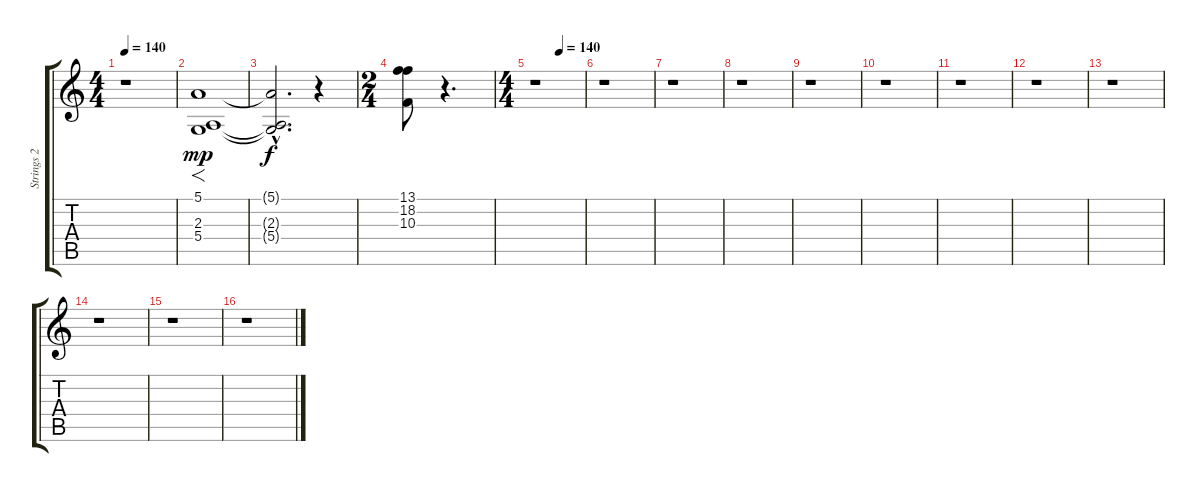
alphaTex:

\track ("Strings 2" "Strings 2") {instrument stringensemble2}
\staff {score tabs}
\tuning (E4 B3 G3 D3 A2 E2) {hide}
\ts (4 4)
\tempo 140
\tempo 70
\tempo 140
\clef g2
\ks c
r.1{dy mp instrument stringensemble2} |
(5.1 2.3 5.4).1{f} |
(5.1{hac t} 2.3{hac t} 5.4{hac t}).2{d dy f} r.4 |
\ts (2 4)
(13.1 18.2 10.3).8 r.4{d} |
\ts (4 4)
\tempo (140 0.5)
r.1 |
r.1 |
r.1 |
r.1 |
r.1 |
r.1 |
r.1 |
r.1 |
r.1 |
r.1 |
r.1 |
r.1
